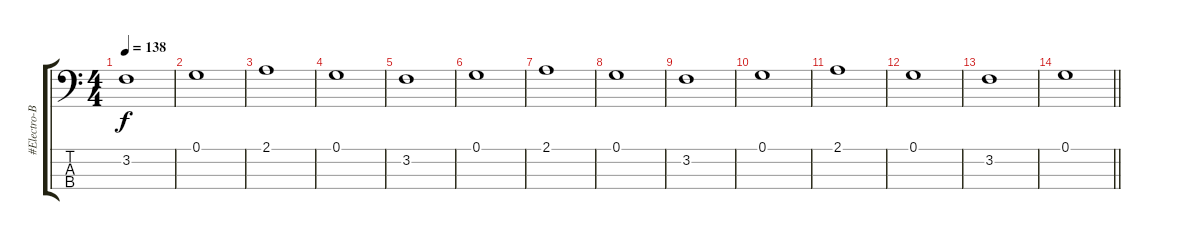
\track ("#Electro-Bass" "#Electro-B") {instrument fretlessbass}
\staff {score tabs}
\tuning (G2 D2 A1 C1) {hide}
\ts (4 4)
\tempo 138
\clef f4
\ks c
3.2.1{dy f} |
0.1.1 |
2.1.1 |
0.1.1 |
3.2.1 |
0.1.1 |
2.1.1 |
0.1.1 |
3.2.1 |
0.1.1 |
2.1.1 |
0.1.1 |
3.2.1 |
\barLineRight lightlight
0.1.1
